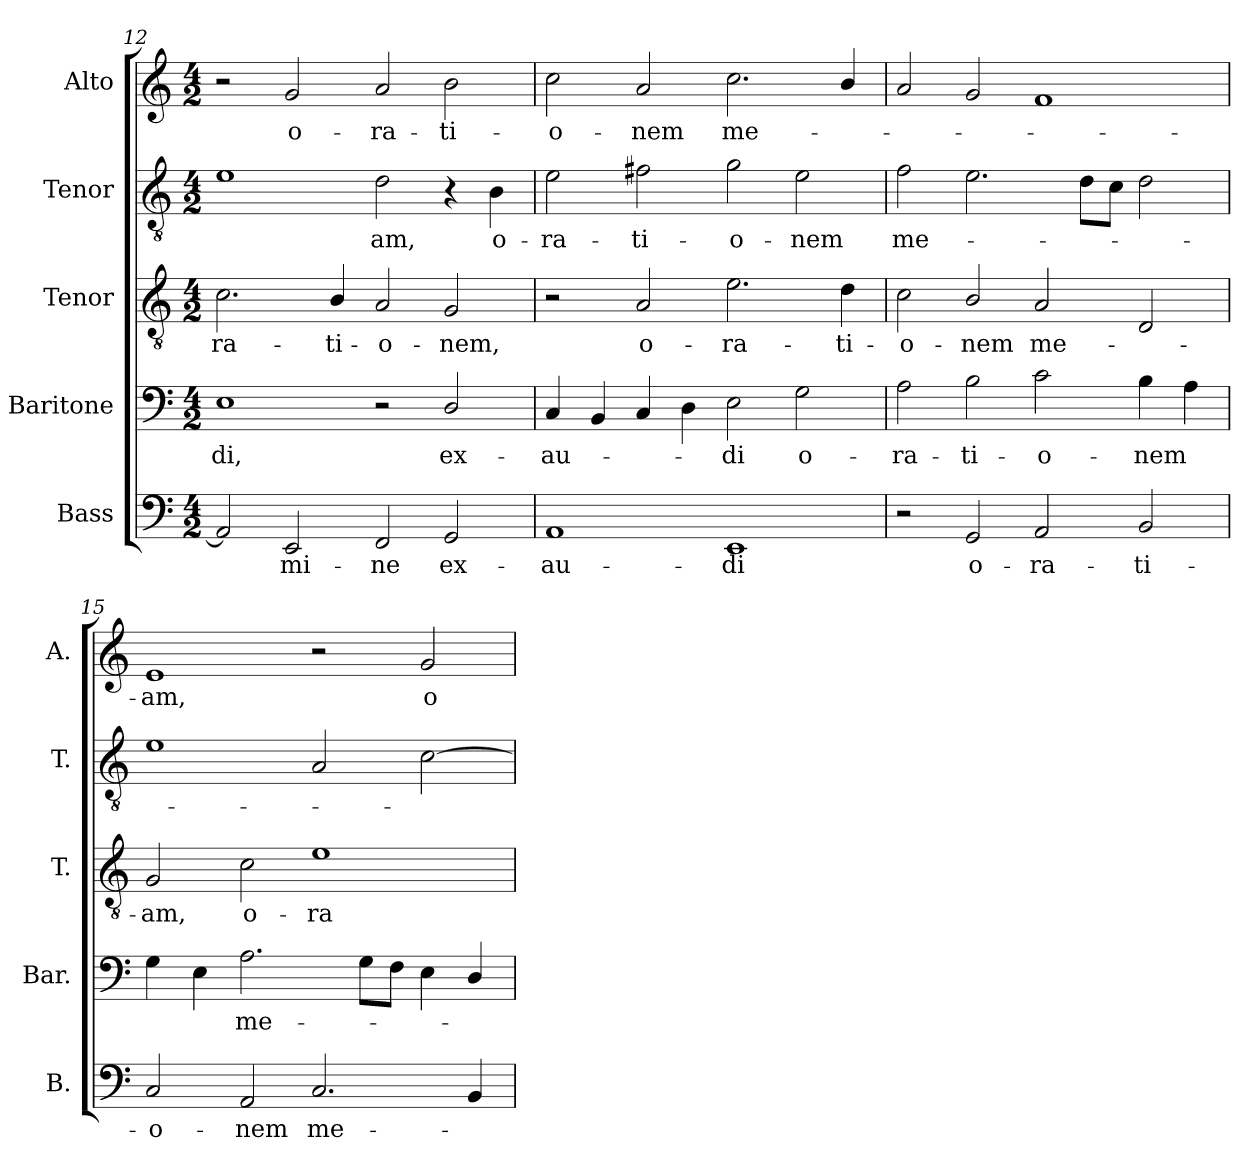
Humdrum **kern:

**kern	**text	**kern	**text	**kern	**text	**kern	**text	**kern	**text
*part5	*part5	*part4	*part4	*part3	*part3	*part2	*part2	*part1	*part1
*staff5	*staff5	*staff4	*staff4	*staff3	*staff3	*staff2	*staff2	*staff1	*staff1
*I"Bass	*	*I"Baritone	*	*I"Tenor	*	*I"Tenor	*	*I"Alto	*
*I'B.	*	*I'Bar.	*	*I'T.	*	*I'T.	*	*I'A.	*
*clefF4	*	*clefF4	*	*clefGv2	*	*clefGv2	*	*clefG2	*
*	*	*	*	*ITrd7c12	*	*ITrd7c12	*	*	*
*k[]	*	*k[]	*	*k[]	*	*k[]	*	*k[]	*
*C:	*	*C:	*	*C:	*	*C:	*	*C:	*
*M4/2	*	*M4/2	*	*M4/2	*	*M4/2	*	*M4/2	*
=12	=12	=12	=12	=12	=12	=12	=12	=12	=12
!	!	!	!LO:LY:b:color=#000000	!	!	!	!	!	!
!	!	!	!	!	!LO:LY:b:color=#000000	!	!	!	!
2AAi/]	.	1Ei	-di,	2.Ci\	-ra-	1Ei	.	2r	.
!	!LO:LY:b:color=#000000	!	!	!	!	!	!	!	!
!	!	!	!	!	!	!	!	!	!LO:LY:b:color=#000000
2EEi/	-mi-	.	.	.	.	.	.	2gi/	o-
!	!	!	!	!	!LO:LY:b:color=#000000	!	!	!	!
.	.	.	.	4BBi/	-ti-	.	.	.	.
!	!LO:LY:b:color=#000000	!	!	!	!	!	!	!	!
!	!	!	!	!	!LO:LY:b:color=#000000	!	!	!	!
!	!	!	!	!	!	!	!LO:LY:b:color=#000000	!	!
!	!	!	!	!	!	!	!	!	!LO:LY:b:color=#000000
2FFi/	-ne	2r	.	2AAi/	-o-	2Di\	-am,	2ai/	-ra-
!	!LO:LY:b:color=#000000	!	!	!	!	!	!	!	!
!	!	!	!LO:LY:b:color=#000000	!	!	!	!	!	!
!	!	!	!	!	!LO:LY:b:color=#000000	!	!	!	!
!	!	!	!	!	!	!	!	!	!LO:LY:b:color=#000000
2GGi/	ex-	2Di/	ex-	2GGi/	-nem,	4r	.	2bi\	-ti-
!	!	!	!	!	!	!	!LO:LY:b:color=#000000	!	!
.	.	.	.	.	.	4BBi\	o-	.	.
=13	=13	=13	=13	=13	=13	=13	=13	=13	=13
!	!LO:LY:b:color=#000000	!	!	!	!	!	!	!	!
!	!	!	!LO:LY:b:color=#000000	!	!	!	!	!	!
!	!	!	!	!	!	!	!LO:LY:b:color=#000000	!	!
!	!	!	!	!	!	!	!	!	!LO:LY:b:color=#000000
1AAi	-au-	4Ci/	-au-	2r	.	2Ei\	-ra-	2cci\	-o-
.	.	4BBi/	.	.	.	.	.	.	.
!	!	!	!	!	!LO:LY:b:color=#000000	!	!	!	!
!	!	!	!	!	!	!	!LO:LY:b:color=#000000	!	!
!	!	!	!	!	!	!	!	!	!LO:LY:b:color=#000000
.	.	4Ci/	.	2AAi/	o-	2F#Xi\	-ti-	2ai/	-nem
.	.	4Di\	.	.	.	.	.	.	.
!	!LO:LY:b:color=#000000	!	!	!	!	!	!	!	!
!	!	!	!LO:LY:b:color=#000000	!	!	!	!	!	!
!	!	!	!	!	!LO:LY:b:color=#000000	!	!	!	!
!	!	!	!	!	!	!	!LO:LY:b:color=#000000	!	!
!	!	!	!	!	!	!	!	!	!LO:LY:b:color=#000000
1EEi	-di	2Ei\	-di	2.Ei\	-ra-	2Gi\	-o-	2.cci\	me-
!	!	!	!LO:LY:b:color=#000000	!	!	!	!	!	!
!	!	!	!	!	!	!	!LO:LY:b:color=#000000	!	!
.	.	2Gi\	o-	.	.	2Ei\	-nem	.	.
!	!	!	!	!	!LO:LY:b:color=#000000	!	!	!	!
.	.	.	.	4Di\	-ti-	.	.	4bi/	.
=14	=14	=14	=14	=14	=14	=14	=14	=14	=14
!	!	!	!LO:LY:b:color=#000000	!	!	!	!	!	!
!	!	!	!	!	!LO:LY:b:color=#000000	!	!	!	!
!	!	!	!	!	!	!	!LO:LY:b:color=#000000	!	!
2r	.	2Ai\	-ra-	2Ci\	-o-	2Fi\	me-	2ai/	.
!	!LO:LY:b:color=#000000	!	!	!	!	!	!	!	!
!	!	!	!LO:LY:b:color=#000000	!	!	!	!	!	!
!	!	!	!	!	!LO:LY:b:color=#000000	!	!	!	!
2GGi/	o-	2Bi\	-ti-	2BBi/	-nem	2.Ei\	.	2gi/	.
!	!LO:LY:b:color=#000000	!	!	!	!	!	!	!	!
!	!	!	!LO:LY:b:color=#000000	!	!	!	!	!	!
!	!	!	!	!	!LO:LY:b:color=#000000	!	!	!	!
2AAi/	-ra-	2ci\	-o-	2AAi/	me-	.	.	1fi	.
.	.	.	.	.	.	8Di\L	.	.	.
.	.	.	.	.	.	8Ci\J	.	.	.
!	!LO:LY:b:color=#000000	!	!	!	!	!	!	!	!
!	!	!	!LO:LY:b:color=#000000	!	!	!	!	!	!
2BBi/	-ti-	4Bi\	-nem	2DDi/	.	2Di\	.	.	.
.	.	4Ai\	.	.	.	.	.	.	.
!!LO:PB:g=z
=15	=15	=15	=15	=15	=15	=15	=15	=15	=15
!	!LO:LY:b:color=#000000	!	!	!	!	!	!	!	!
!	!	!	!	!	!LO:LY:b:color=#000000	!	!	!	!
!	!	!	!	!	!	!	!	!	!LO:LY:b:color=#000000
2Ci/	-o-	4Gi\	.	2GGi/	-am,	1Ei	.	1ei	-am,
.	.	4Ei\	.	.	.	.	.	.	.
!	!LO:LY:b:color=#000000	!	!	!	!	!	!	!	!
!	!	!	!LO:LY:b:color=#000000	!	!	!	!	!	!
!	!	!	!	!	!LO:LY:b:color=#000000	!	!	!	!
2AAi/	-nem	2.Ai\	me-	2Ci\	o-	.	.	.	.
!	!LO:LY:b:color=#000000	!	!	!	!	!	!	!	!
!	!	!	!	!	!LO:LY:b:color=#000000	!	!	!	!
2.Ci/	me-	.	.	1Ei	-ra-	2AAi/	.	2r	.
.	.	8Gi\L	.	.	.	.	.	.	.
.	.	8Fi\J	.	.	.	.	.	.	.
!	!	!	!	!	!	!	!	!	!LO:LY:b:color=#000000
.	.	4Ei\	.	.	.	[2Ci\	.	2gi/	o-
4BBi/	.	4Di/	.	.	.	.	.	.	.
=	=	=	=	=	=	=	=	=	=
*-	*-	*-	*-	*-	*-	*-	*-	*-	*-
